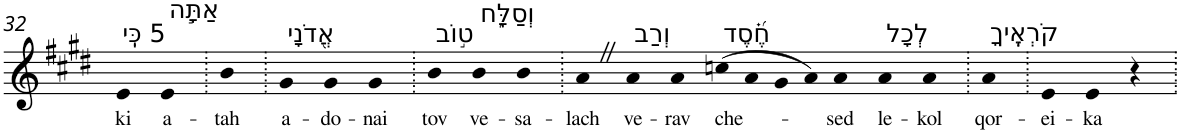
**kern	**text
*part1	*part1
*staff1	*staff1
*I"Piano	*
*I'Pno	*
!!LO:PB:g=z
*clefG2	*
*k[f#c#g#d#]	*
*E:	*
=32	=32
!LO:TX:a:t=5 כִּֽי	!
!	!LO:LY:b
4e	ki
!LO:TX:a:t=אַתָּ֣ה	!
!	!LO:LY:b
4e	a-
=33.	=33.
!	!LO:LY:b
4b	-tah
=34.	=34.
!LO:TX:a:t=אֲ֭דֹנָי	!
!	!LO:LY:b
4g#	a-
!	!LO:LY:b
4g#	-do-
!	!LO:LY:b
4g#	-nai
=35.	=35.
!LO:TX:a:t=ט֣וֹב	!
!	!LO:LY:b
4b	tov
!LO:TX:a:t=וְסַלָּ֑ח	!
!	!LO:LY:b
4b	ve-
!	!LO:LY:b
4b	-sa-
=36.	=36.
!	!LO:LY:b
4aZ	-lach
!LO:TX:a:t=וְרַב	!
!	!LO:LY:b
4a	ve-
!	!LO:LY:b
4a	-rav
!LO:TX:a:t=חֶ֝֗סֶד	!
!	!LO:LY:b
(>8ccn	che-
8a	.
8g#	.
8a)	.
!	!LO:LY:b
4a	-sed
!LO:TX:a:t=לְכָל	!
!	!LO:LY:b
4a	le-
!	!LO:LY:b
4a	-kol
=37.	=37.
!LO:TX:a:t=קֹרְאֶֽיךָ	!
!	!LO:LY:b
4a	qor-
=38.	=38.
!	!LO:LY:b
4e	-ei-
!	!LO:LY:b
4e	-ka
4r	.
=.	=.
*-	*-
